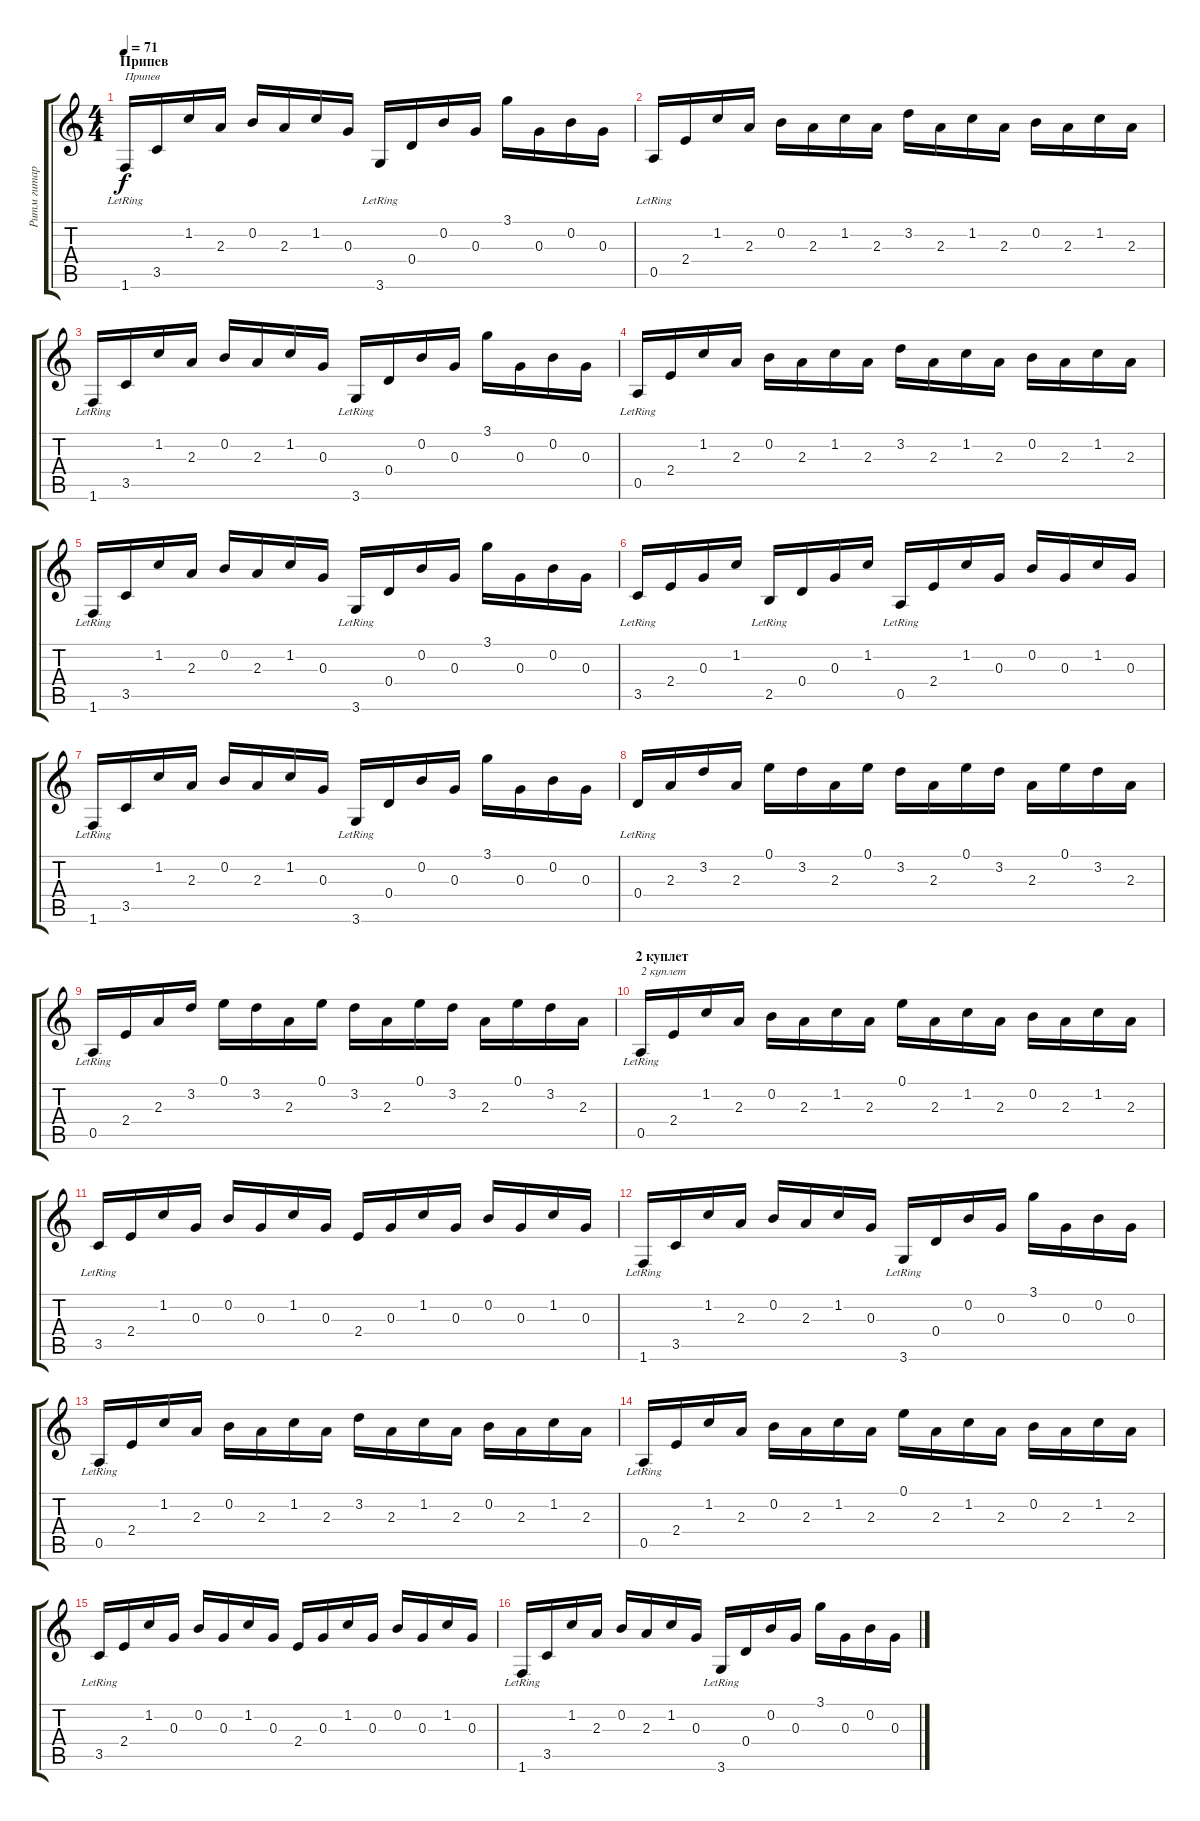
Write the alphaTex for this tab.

\track ("Ритм гитара (clean)" "Ритм гитар") {instrument electricguitarclean}
\staff {score tabs}
\tuning (E4 B3 G3 D3 A2 E2) {hide}
\ts (4 4)
\section ("" "Припев")
\tempo 71
\clef g2
\ks c
1.6{lr}.16{txt "Припев" dy f} 3.5.16 1.2.16 2.3.16 0.2.16 2.3.16 1.2.16 0.3.16 3.6{lr}.16 0.4.16 0.2.16 0.3.16 3.1.16 0.3.16 0.2.16 0.3.16 |
0.5{lr}.16 2.4.16 1.2.16 2.3.16 0.2.16 2.3.16 1.2.16 2.3.16 3.2.16 2.3.16 1.2.16 2.3.16 0.2.16 2.3.16 1.2.16 2.3.16 |
1.6{lr}.16 3.5.16 1.2.16 2.3.16 0.2.16 2.3.16 1.2.16 0.3.16 3.6{lr}.16 0.4.16 0.2.16 0.3.16 3.1.16 0.3.16 0.2.16 0.3.16 |
0.5{lr}.16 2.4.16 1.2.16 2.3.16 0.2.16 2.3.16 1.2.16 2.3.16 3.2.16 2.3.16 1.2.16 2.3.16 0.2.16 2.3.16 1.2.16 2.3.16 |
1.6{lr}.16 3.5.16 1.2.16 2.3.16 0.2.16 2.3.16 1.2.16 0.3.16 3.6{lr}.16 0.4.16 0.2.16 0.3.16 3.1.16 0.3.16 0.2.16 0.3.16 |
3.5{lr}.16 2.4.16 0.3.16 1.2.16 2.5{lr}.16 0.4.16 0.3.16 1.2.16 0.5{lr}.16 2.4.16 1.2.16 0.3.16 0.2.16 0.3.16 1.2.16 0.3.16 |
1.6{lr}.16 3.5.16 1.2.16 2.3.16 0.2.16 2.3.16 1.2.16 0.3.16 3.6{lr}.16 0.4.16 0.2.16 0.3.16 3.1.16 0.3.16 0.2.16 0.3.16 |
0.4{lr}.16 2.3.16 3.2.16 2.3.16 0.1.16 3.2.16 2.3.16 0.1.16 3.2.16 2.3.16 0.1.16 3.2.16 2.3.16 0.1.16 3.2.16 2.3.16 |
0.5{lr}.16 2.4.16 2.3.16 3.2.16 0.1.16 3.2.16 2.3.16 0.1.16 3.2.16 2.3.16 0.1.16 3.2.16 2.3.16 0.1.16 3.2.16 2.3.16 |
\section ("" "2 куплет")
0.5{lr}.16{txt "2 куплет"} 2.4.16 1.2.16 2.3.16 0.2.16 2.3.16 1.2.16 2.3.16 0.1.16 2.3.16 1.2.16 2.3.16 0.2.16 2.3.16 1.2.16 2.3.16 |
3.5{lr}.16 2.4.16 1.2.16 0.3.16 0.2.16 0.3.16 1.2.16 0.3.16 2.4.16 0.3.16 1.2.16 0.3.16 0.2.16 0.3.16 1.2.16 0.3.16 |
1.6{lr}.16 3.5.16 1.2.16 2.3.16 0.2.16 2.3.16 1.2.16 0.3.16 3.6{lr}.16 0.4.16 0.2.16 0.3.16 3.1.16 0.3.16 0.2.16 0.3.16 |
0.5{lr}.16 2.4.16 1.2.16 2.3.16 0.2.16 2.3.16 1.2.16 2.3.16 3.2.16 2.3.16 1.2.16 2.3.16 0.2.16 2.3.16 1.2.16 2.3.16 |
0.5{lr}.16 2.4.16 1.2.16 2.3.16 0.2.16 2.3.16 1.2.16 2.3.16 0.1.16 2.3.16 1.2.16 2.3.16 0.2.16 2.3.16 1.2.16 2.3.16 |
3.5{lr}.16 2.4.16 1.2.16 0.3.16 0.2.16 0.3.16 1.2.16 0.3.16 2.4.16 0.3.16 1.2.16 0.3.16 0.2.16 0.3.16 1.2.16 0.3.16 |
1.6{lr}.16 3.5.16 1.2.16 2.3.16 0.2.16 2.3.16 1.2.16 0.3.16 3.6{lr}.16 0.4.16 0.2.16 0.3.16 3.1.16 0.3.16 0.2.16 0.3.16
